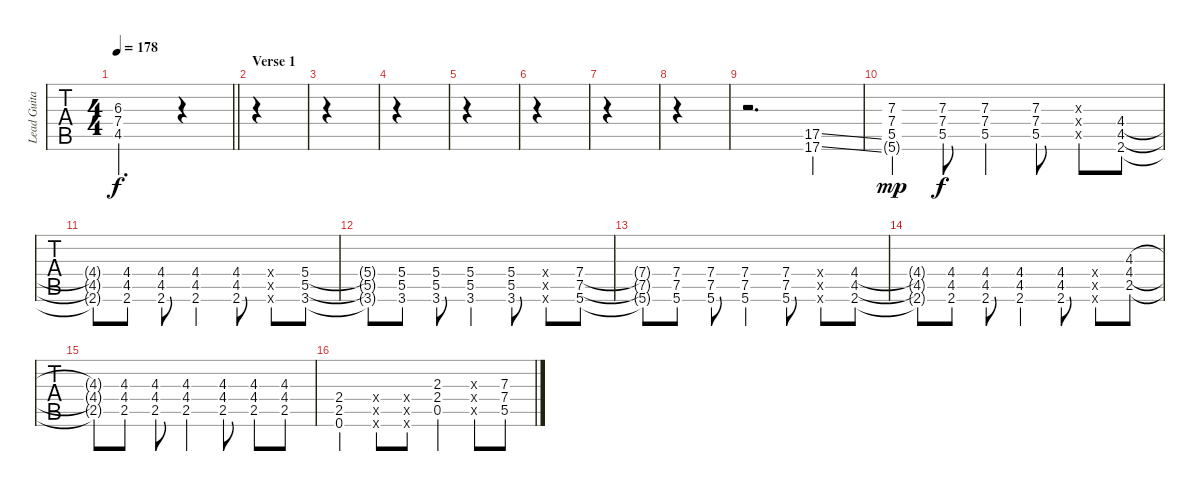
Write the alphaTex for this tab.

\track ("Lead Guitar" "Lead Guita") {instrument overdrivenguitar}
\staff {tabs}
\tuning (E4 B3 G3 D3 A2 E2) {hide}
\ts (4 4)
\tempo 178
\clef g2
\barLineRight lightlight
\ks d
(6.3{t} 7.4{t} 4.5{t}).2{d dy f} r.4 |
\section ("" "Verse 1")
|
|
|
|
|
|
|
r.2{d volume 16} (17.5{ss} 17.6{ss}).4{volume 11} |
(7.3 7.4 5.5 5.6{g}).4{dy mp} (7.3 7.4 5.5).8{dy f} (7.3 7.4 5.5).4 (7.3 7.4 5.5).8 (7.3{x} 7.4{x} 5.5{x}).8 (4.4 4.5 2.6).8 |
(4.4{t} 4.5{t} 2.6{t}).8 (4.4 4.5 2.6).8 (4.4 4.5 2.6).8 (4.4 4.5 2.6).4 (4.4 4.5 2.6).8 (0.4{x} 0.5{x} 0.6{x}).8 (5.4 5.5 3.6).8 |
(5.4{t} 5.5{t} 3.6{t}).8 (5.4 5.5 3.6).8 (5.4 5.5 3.6).8 (5.4 5.5 3.6).4 (5.4 5.5 3.6).8 (5.4{x} 5.5{x} 3.6{x}).8 (7.4 7.5 5.6).8 |
(7.4{t} 7.5{t} 5.6{t}).8 (7.4 7.5 5.6).8 (7.4 7.5 5.6).8 (7.4 7.5 5.6).4 (7.4 7.5 5.6).8 (7.4{x} 7.5{x} 5.6{x}).8 (4.4 4.5 2.6).8 |
(4.4{t} 4.5{t} 2.6{t}).8 (4.4 4.5 2.6).8 (4.4 4.5 2.6).8 (4.4 4.5 2.6).4 (4.4 4.5 2.6).8 (0.4{x} 0.5{x} 0.6{x}).8 (4.3 4.4 2.5).8 |
(4.3{t} 4.4{t} 2.5{t}).8 (4.3 4.4 2.5).8 (4.3 4.4 2.5).8 (4.3 4.4 2.5).4 (4.3 4.4 2.5).8 (4.3 4.4 2.5).8 (4.3 4.4 2.5).8 |
(2.4 2.5 0.6).4 (2.4{x} 2.5{x} 0.6{x}).8 (2.4{x} 2.5{x} 0.6{x}).8 (2.3 2.4 0.5).4 (2.3{x} 2.4{x} 0.5{x}).8 (7.3 7.4 5.5).8
